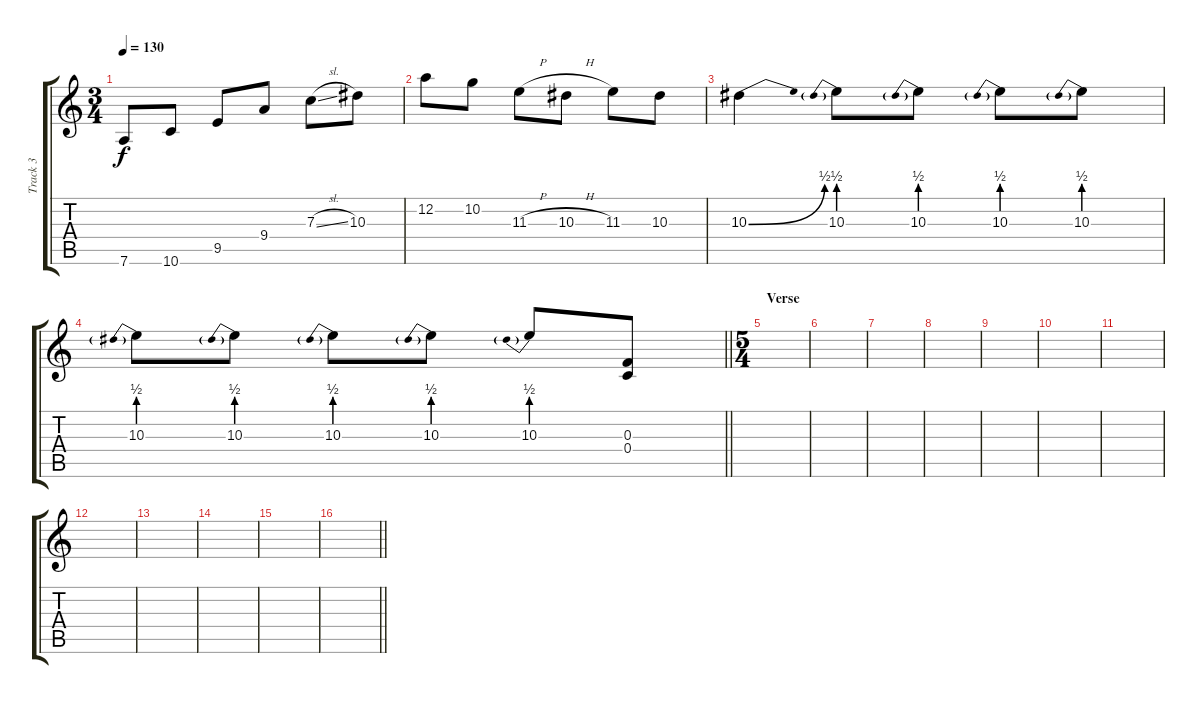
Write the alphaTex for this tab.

\track ("Track 3" "Track 3") {instrument distortionguitar}
\staff {score tabs}
\tuning (D4 A3 F3 C3 G2 D2) {hide}
\ts (3 4)
\tempo 130
\clef g2
\ks c
7.6.8{dy f} 10.6.8 9.5.8 9.4.8 7.3{sl}.8 10.3.8 |
12.2.8 10.2.8 11.3{h}.8 10.3{h}.8 11.3.8 10.3.8 |
10.3{be (bend 0 0 60 2)}.4 10.3{be (prebend 0 2 60 2)}.8 10.3{be (prebend 0 2 60 2)}.8 10.3{be (prebend 0 2 60 2)}.8 10.3{be (prebend 0 2 60 2)}.8 |
\barLineRight lightlight
10.3{be (prebend 0 2 60 2)}.8 10.3{be (prebend 0 2 60 2)}.8 10.3{be (prebend 0 2 60 2)}.8 10.3{be (prebend 0 2 60 2)}.8 10.3{be (prebend 0 2 60 2)}.8 (0.3 0.4).8 |
\ts (5 4)
\section ("" "Verse")
|
|
|
|
|
|
|
|
|
|
|
\barLineRight lightlight
